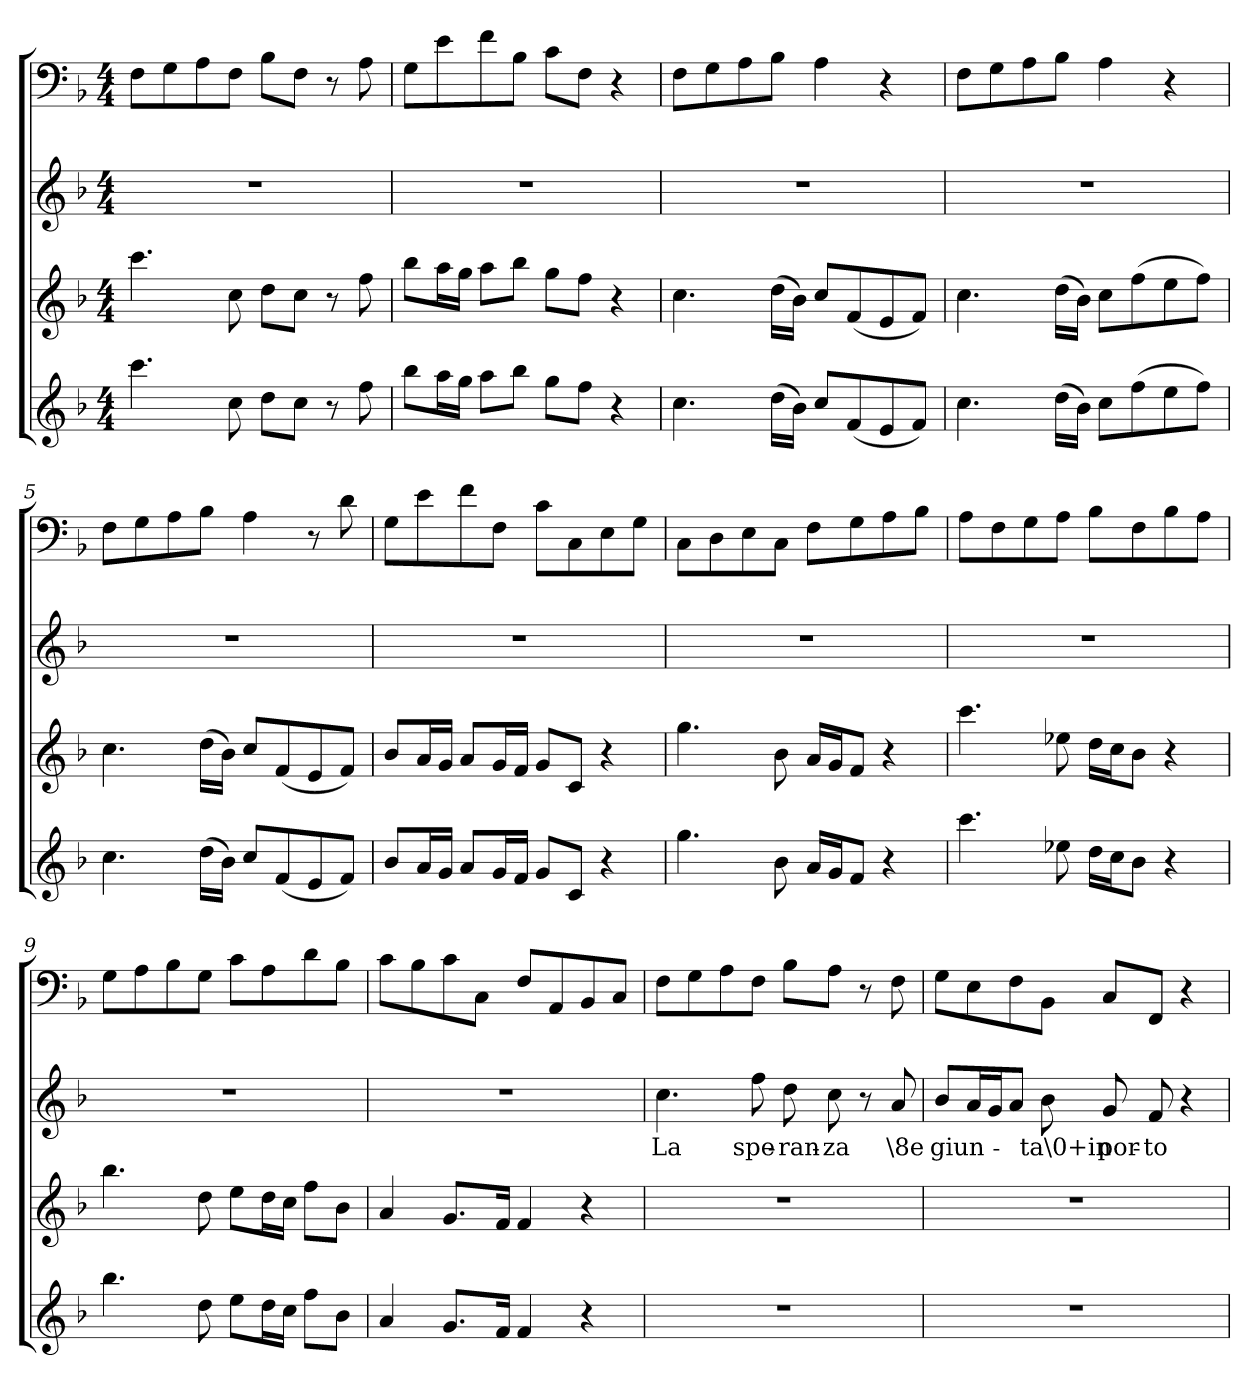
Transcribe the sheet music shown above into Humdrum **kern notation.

**kern	**kern	**kern	**text	**kern
*part4	*part3	*part2	*part2	*part1
*staff4	*staff3	*staff2	*staff2	*staff1
*clefG2	*clefG2	*clefG2	*	*clefF4
*k[b-]	*k[b-]	*k[b-]	*	*k[b-]
*F:	*F:	*F:	*	*F:
*M4/4	*M4/4	*M4/4	*	*M4/4
=1	=1	=1	=1	=1
4.ccc\	4.ccc\	1r	.	8F\L
.	.	.	.	8G\
.	.	.	.	8A\
8cc\	8cc\	.	.	8F\J
8dd\L	8dd\L	.	.	8B-\L
8cc\J	8cc\J	.	.	8F\J
8r	8r	.	.	8r
8ff\	8ff\	.	.	8A\
=2	=2	=2	=2	=2
8bb-\L	8bb-\L	1r	.	8G\L
16aa\L	16aa\L	.	.	8e\
16gg\JJ	16gg\JJ	.	.	.
8aa\L	8aa\L	.	.	8f\
8bb-\J	8bb-\J	.	.	8B-\J
8gg\L	8gg\L	.	.	8c\L
8ff\J	8ff\J	.	.	8F\J
4r	4r	.	.	4r
=3	=3	=3	=3	=3
4.cc\	4.cc\	1r	.	8F\L
.	.	.	.	8G\
.	.	.	.	8A\
(16dd\LL	(16dd\LL	.	.	8B-\J
16b-\JJ)	16b-\JJ)	.	.	.
8cc/L	8cc/L	.	.	4A\
(8f/	(8f/	.	.	.
8e/	8e/	.	.	4r
8f/J)	8f/J)	.	.	.
=4	=4	=4	=4	=4
4.cc\	4.cc\	1r	.	8F\L
.	.	.	.	8G\
.	.	.	.	8A\
(16dd\LL	(16dd\LL	.	.	8B-\J
16b-\JJ)	16b-\JJ)	.	.	.
8cc\L	8cc\L	.	.	4A\
(8ff\	(8ff\	.	.	.
8ee\	8ee\	.	.	4r
8ff\J)	8ff\J)	.	.	.
=5	=5	=5	=5	=5
4.cc\	4.cc\	1r	.	8F\L
.	.	.	.	8G\
.	.	.	.	8A\
(16dd\LL	(16dd\LL	.	.	8B-\J
16b-\JJ)	16b-\JJ)	.	.	.
8cc/L	8cc/L	.	.	4A\
(8f/	(8f/	.	.	.
8e/	8e/	.	.	8r
8f/J)	8f/J)	.	.	8d\
=6	=6	=6	=6	=6
8b-/L	8b-/L	1r	.	8G\L
16a/L	16a/L	.	.	8e\
16g/JJ	16g/JJ	.	.	.
8a/L	8a/L	.	.	8f\
16g/L	16g/L	.	.	8F\J
16f/JJ	16f/JJ	.	.	.
8g/L	8g/L	.	.	8c\L
8c/J	8c/J	.	.	8C\
4r	4r	.	.	8E\
.	.	.	.	8G\J
=7	=7	=7	=7	=7
4.gg\	4.gg\	1r	.	8C\L
.	.	.	.	8D\
.	.	.	.	8E\
8b-\	8b-\	.	.	8C\J
16a/LL	16a/LL	.	.	8F\L
16g/J	16g/J	.	.	.
8f/J	8f/J	.	.	8G\
4r	4r	.	.	8A\
.	.	.	.	8B-\J
=8	=8	=8	=8	=8
4.ccc\	4.ccc\	1r	.	8A\L
.	.	.	.	8F\
.	.	.	.	8G\
8ee-X\	8ee-X\	.	.	8A\J
16dd\LL	16dd\LL	.	.	8B-\L
16cc\J	16cc\J	.	.	.
8b-\J	8b-\J	.	.	8F\
4r	4r	.	.	8B-\
.	.	.	.	8A\J
=9	=9	=9	=9	=9
4.bb-\	4.bb-\	1r	.	8G\L
.	.	.	.	8A\
.	.	.	.	8B-\
8dd\	8dd\	.	.	8G\J
8ee\L	8ee\L	.	.	8c\L
16dd\L	16dd\L	.	.	8A\
16cc\JJ	16cc\JJ	.	.	.
8ff\L	8ff\L	.	.	8d\
8b-\J	8b-\J	.	.	8B-\J
=10	=10	=10	=10	=10
4a/	4a/	1r	.	8c\L
.	.	.	.	8B-\
8.g/L	8.g/L	.	.	8c\
.	.	.	.	8C\J
16f/Jk	16f/Jk	.	.	.
4f/	4f/	.	.	8F/L
.	.	.	.	8AA/
4r	4r	.	.	8BB-/
.	.	.	.	8C/J
=11	=11	=11	=11	=11
1r	1r	4.cc\	La	8F\L
.	.	.	.	8G\
.	.	.	.	8A\
.	.	8ff\	spe-	8F\J
.	.	8dd\	-ran-	8B-\L
.	.	8cc\	-za	8A\J
.	.	8r	.	8r
.	.	8a/	\8e	8F\
=12	=12	=12	=12	=12
1r	1r	8b-/L	giun-	8G\L
.	.	16a/L	.	8E\
.	.	16g/J	.	.
.	.	8a/J	.	8F\
.	.	8b-\	-ta\0+in	8BB-\J
.	.	8g/	por-	8C/L
.	.	8f/	-to	8FF/J
.	.	4r	.	4r
=	=	=	=	=
*-	*-	*-	*-	*-
